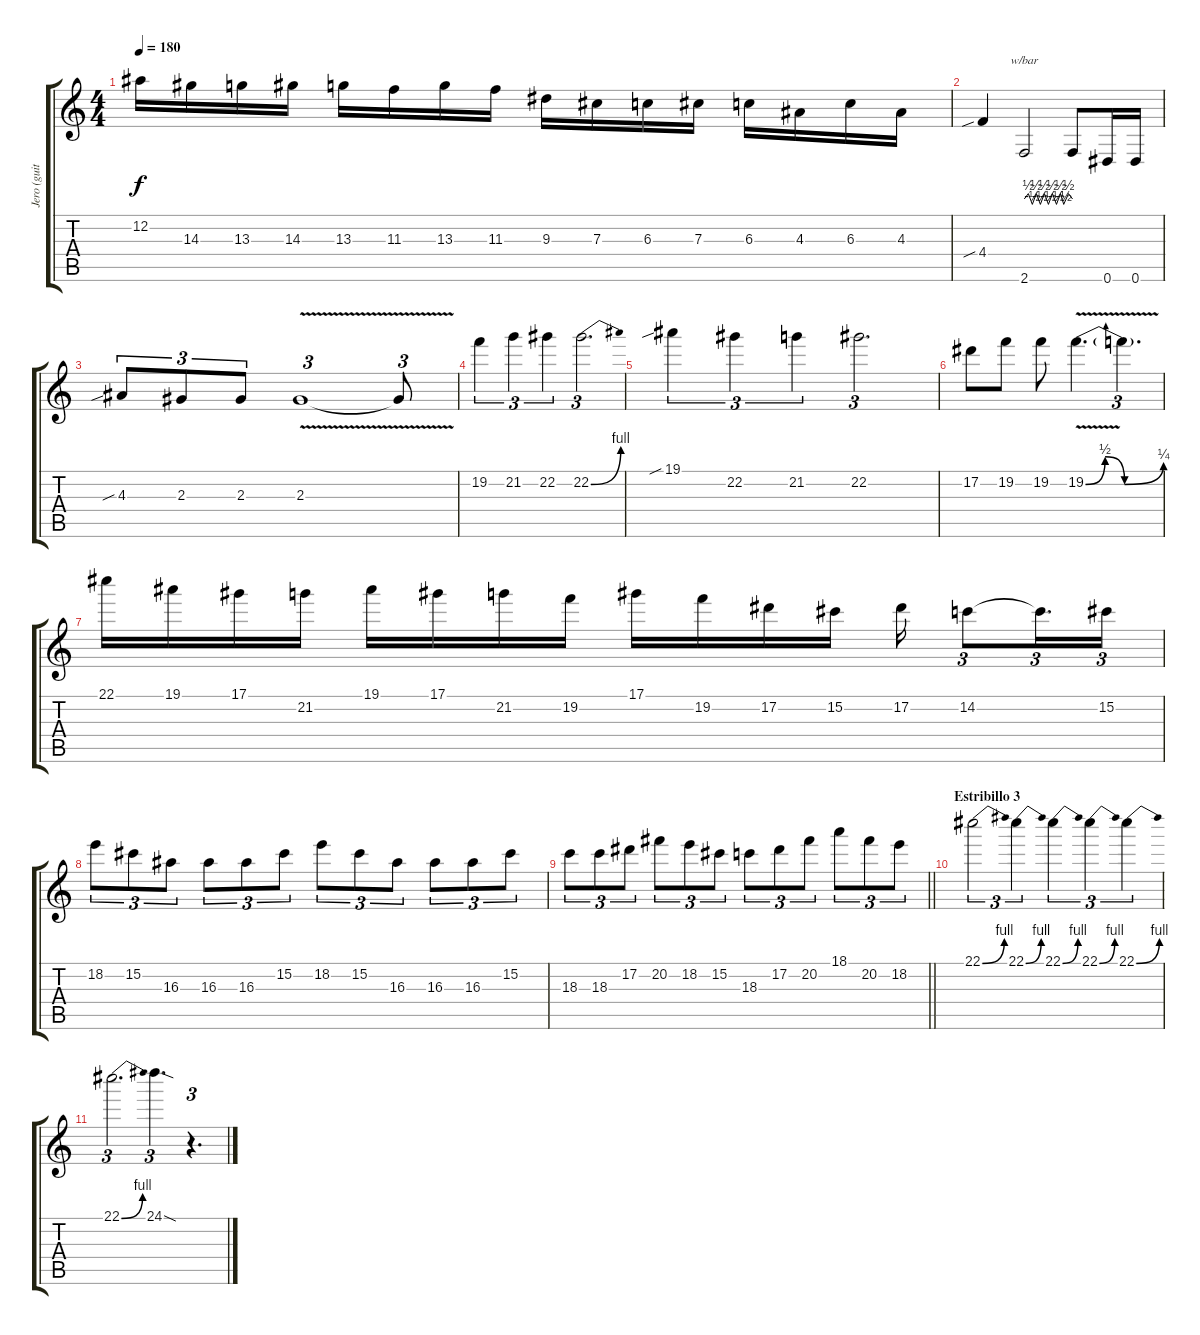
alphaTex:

\track ("Jero (guitarra solista)" "Jero (guit") {instrument distortionguitar}
\staff {score tabs}
\tuning (Eb4 Bb3 Gb3 Db3 Ab2 Eb2) {hide}
\ts (4 4)
\tempo 180
\clef g2
\ks c
12.2.16{dy f} 14.3.16 13.3.16 14.3.16 13.3.16 11.3.16 13.3.16 11.3.16 9.3.16 7.3.16 6.3.16 7.3.16 6.3.16 4.3.16 6.3.16 4.3.16 |
4.4{sib}.4 2.6.2{tbe (custom default 0 0 5 2 10 -2 15 2 20 -2 25 2 30 -2 35 2 40 -2 45 2 49 -2 55 2 60 0)} 2.6{t}.8 0.6.16 0.6.16 |
4.3{sib}.8{tu (3 2)} 2.3.8{tu (3 2)} 2.3.8{tu (3 2)} 2.3{v}.1{tu (3 2)} 2.3{t}.8{tu (3 2)} |
19.2.4{tu (3 2)} 21.2.4{tu (3 2)} 22.2.4{tu (3 2)} 22.2{be (bend 0 0 60 4)}.2{d tu (3 2)} |
19.1{sib}.4{tu (3 2)} 22.2.4{tu (3 2)} 21.2.4{tu (3 2)} 22.2.2{d tu (3 2)} |
17.2.8 19.2.8 19.2.8 19.2{be (custom 0 0 15 2 30 0 60 1) v}.4{d} 19.2{t}.4{d tu (3 2)} |
22.1.16 19.1.16 17.1.16 21.2.16 19.1.16 17.1.16 21.2.16 19.2.16 17.1.16 19.2.16 17.2.16 15.2.16 17.2.16 14.2.8{tu (3 2)} 14.2{t}.16{d tu (3 2)} 15.2.16{tu (3 2)} |
18.2.8{tu (3 2)} 15.2.8{tu (3 2)} 16.3.8{tu (3 2)} 16.3.8{tu (3 2)} 16.3.8{tu (3 2)} 15.2.8{tu (3 2)} 18.2.8{tu (3 2)} 15.2.8{tu (3 2)} 16.3.8{tu (3 2)} 16.3.8{tu (3 2)} 16.3.8{tu (3 2)} 15.2.8{tu (3 2)} |
\barLineRight lightlight
18.3.8{tu (3 2)} 18.3.8{tu (3 2)} 17.2.8{tu (3 2)} 20.2.8{tu (3 2)} 18.2.8{tu (3 2)} 15.2.8{tu (3 2)} 18.3.8{tu (3 2)} 17.2.8{tu (3 2)} 20.2.8{tu (3 2)} 18.1.8{tu (3 2)} 20.2.8{tu (3 2)} 18.2.8{tu (3 2)} |
\section ("" "Estribillo 3")
22.1{be (bend 0 0 60 4)}.2{tu (3 2)} 22.1{be (bend 0 0 60 4)}.4{tu (3 2)} 22.1{be (bend 0 0 60 4)}.4{tu (3 2)} 22.1{be (bend 0 0 60 4)}.4{tu (3 2)} 22.1{be (bend 0 0 60 4)}.4{tu (3 2)} |
22.1{be (bend 0 0 60 4)}.2{d tu (3 2)} 24.1{sod}.4{d tu (3 2)} r.4{d tu (3 2)}
